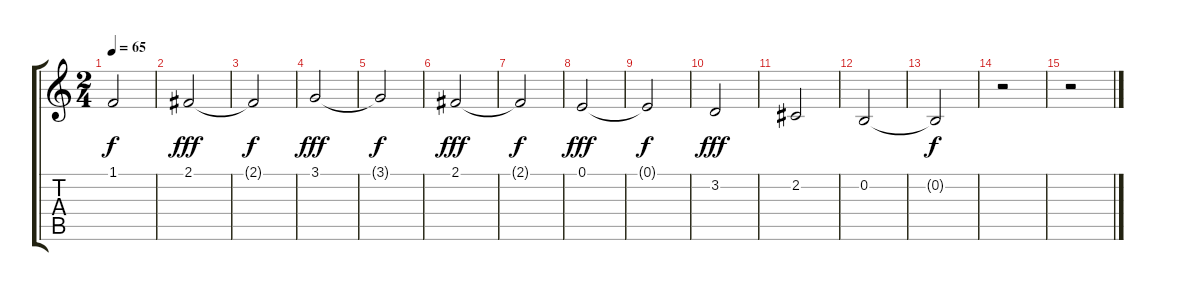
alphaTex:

\track "" {instrument choiraahs}
\staff {score tabs}
\tuning (E4 B3 G3 D3 A2 E2) {hide}
\ts (2 4)
\tempo 65
\clef g2
\ks c
1.1{t}.2{dy f} |
2.1.2{dy fff} |
2.1{t}.2{dy f} |
3.1.2{dy fff} |
3.1{t}.2{dy f} |
2.1.2{dy fff} |
2.1{t}.2{dy f} |
0.1.2{dy fff} |
0.1{t}.2{dy f} |
3.2.2{dy fff} |
2.2.2 |
0.2.2 |
0.2{t}.2{dy f} |
r.2 |
r.2
